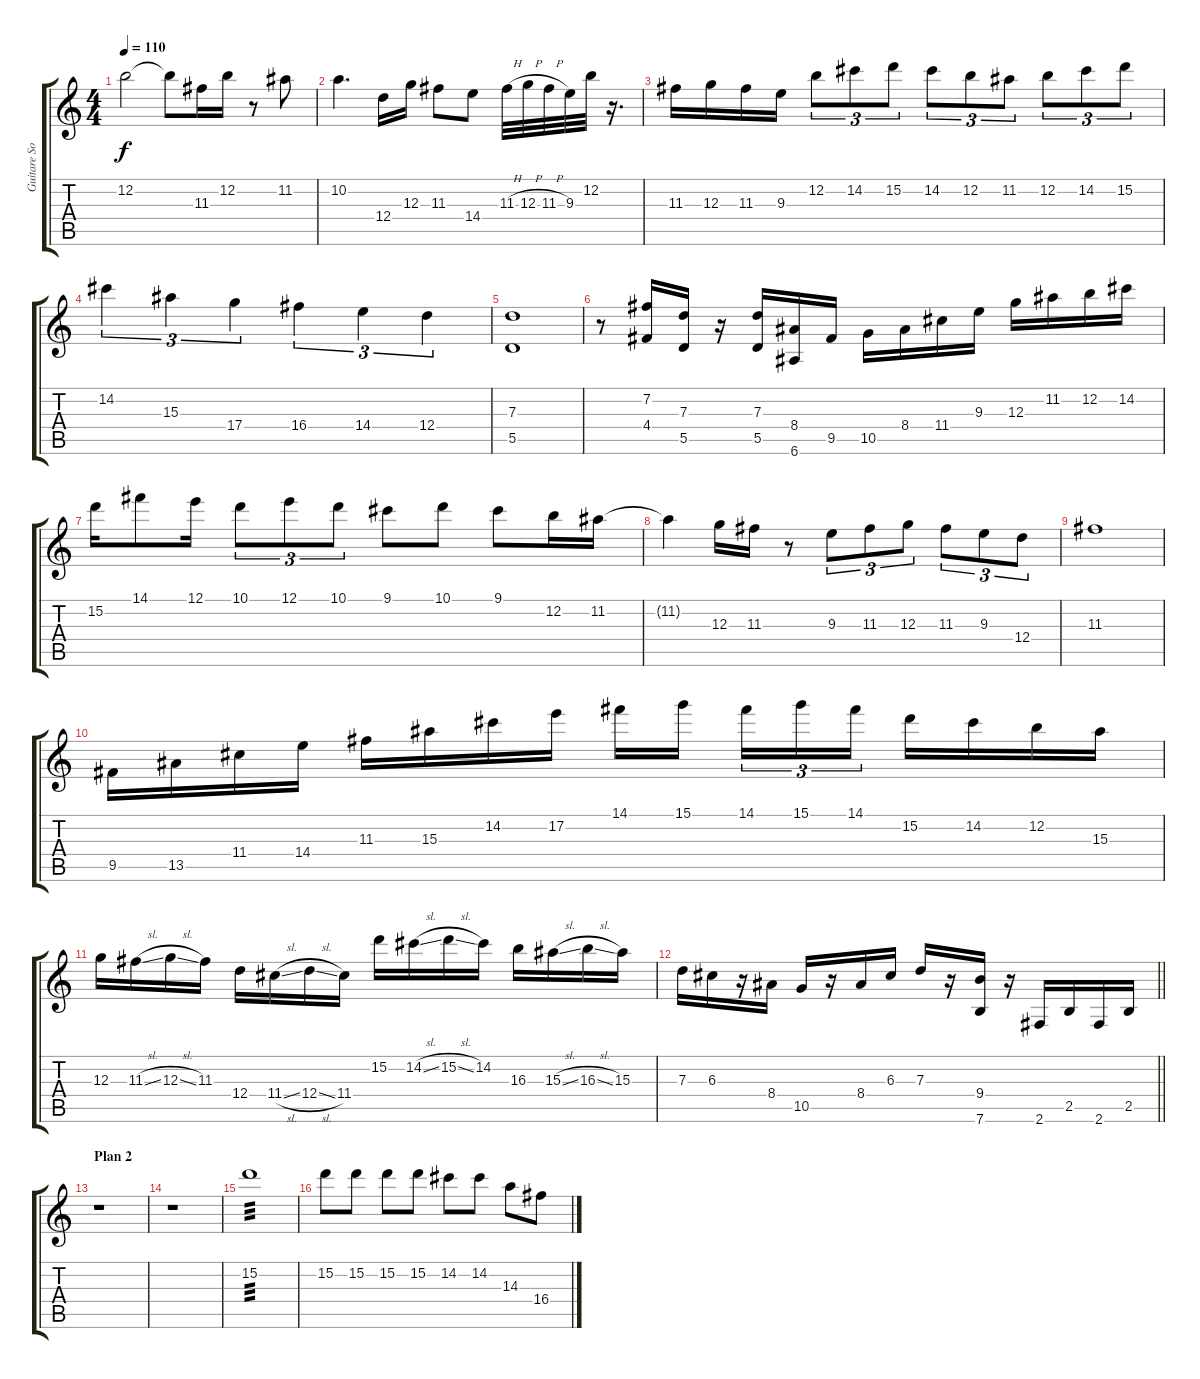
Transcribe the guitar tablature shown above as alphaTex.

\track ("Guitare Solo" "Guitare So") {instrument electricguitarjazz}
\staff {score tabs}
\tuning (E4 B3 G3 D3 A2 E2) {hide}
\ts (4 4)
\tempo 110
\clef g2
\ks c
12.2.2{dy f} 12.2{t}.8 11.3.16 12.2.16 r.8 11.2.8 |
10.2.4{d} 12.4.16 12.3.16 11.3.8 14.4.8 11.3{h}.32 12.3{h}.32 11.3{h}.32 9.3.32 12.2.32 r.16{d} |
11.3.16 12.3.16 11.3.16 9.3.16 12.2.8{tu (3 2)} 14.2.8{tu (3 2)} 15.2.8{tu (3 2)} 14.2.8{tu (3 2)} 12.2.8{tu (3 2)} 11.2.8{tu (3 2)} 12.2.8{tu (3 2)} 14.2.8{tu (3 2)} 15.2.8{tu (3 2)} |
14.2.4{tu (3 2)} 15.3.4{tu (3 2)} 17.4.4{tu (3 2)} 16.4.4{tu (3 2)} 14.4.4{tu (3 2)} 12.4.4{tu (3 2)} |
(7.3 5.5).1 |
r.8 (7.2 4.4).16 (7.3 5.5).16 r.16 (7.3 5.5).16 (8.4 6.6).16 9.5.16 10.5.16 8.4.16 11.4.16 9.3.16 12.3.16 11.2.16 12.2.16 14.2.16 |
15.2.16 14.1.8 12.1.16 10.1.8{tu (3 2)} 12.1.8{tu (3 2)} 10.1.8{tu (3 2)} 9.1.8 10.1.8 9.1.8 12.2.16 11.2.16 |
11.2{t}.4 12.3.16 11.3.16 r.8 9.3.8{tu (3 2)} 11.3.8{tu (3 2)} 12.3.8{tu (3 2)} 11.3.8{tu (3 2)} 9.3.8{tu (3 2)} 12.4.8{tu (3 2)} |
11.3.1 |
9.5.16 13.5.16 11.4.16 14.4.16 11.3.16 15.3.16 14.2.16 17.2.16 14.1.16 15.1.16{beam splitsecondary} 14.1.16{tu (3 2)} 15.1.16{tu (3 2)} 14.1.16{tu (3 2)} 15.2.16 14.2.16 12.2.16 15.3.16 |
12.3.16 11.3{sl}.16 12.3{sl}.16 11.3.16 12.4.16 11.4{sl}.16 12.4{sl}.16 11.4.16 15.2.16 14.2{sl}.16 15.2{sl}.16 14.2.16 16.3.16 15.3{sl}.16 16.3{sl}.16 15.3.16 |
\barLineRight lightlight
7.3.16 6.3.16 r.16 8.4.16 10.5.16 r.16 8.4.16 6.3.16 7.3.16 r.16 (9.4 7.6).16 r.16 2.6.16 2.5.16 2.6.16 2.5.16 |
\section ("" "Plan 2")
r.1 |
r.1 |
15.2.1{tp 3} |
15.2.8 15.2.8 15.2.8 15.2.8 14.2.8 14.2.8 14.3.8 16.4.8
